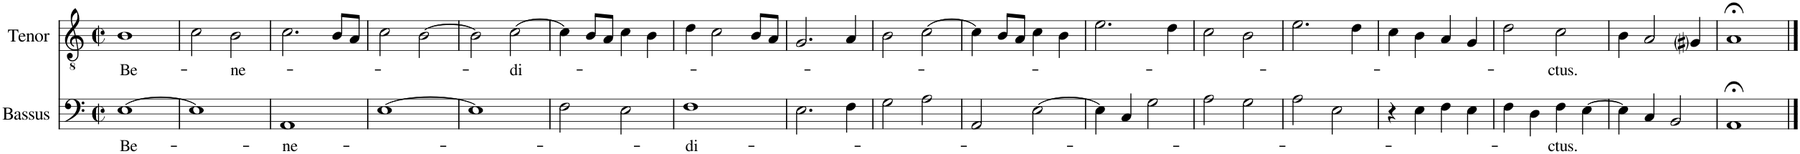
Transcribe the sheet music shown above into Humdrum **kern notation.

**kern	**text	**kern	**text
*part2	*part2	*part1	*part1
*staff2	*staff2	*staff1	*staff1
*I"Bassus	*	*I"Tenor	*
*I'B.	*	*I'T.	*
*clefF4	*	*clefGv2	*
*k[]	*	*k[]	*
*M2/2	*	*M2/2	*
*met(c|)	*	*met(c|)	*
=1	=1	=1	=1
!	!LO:LY:b	!	!LO:LY:b
[1E	Be-	1B	Be-
=2	=2	=2	=2
1E]	.	2c\	.
!	!	!	!LO:LY:b
.	.	2B\	-ne-
=3	=3	=3	=3
!	!LO:LY:b	!	!
1AA	-ne-	2.c\	.
.	.	8B/L	.
.	.	8A/J	.
=4	=4	=4	=4
[1E	.	2c\	.
.	.	[2B\	.
=5	=5	=5	=5
1E]	.	2B\]	.
!	!	!	!LO:LY:b
.	.	[2c\	-di-
=6	=6	=6	=6
2F\	.	4c\]	.
.	.	8B/L	.
.	.	8A/J	.
2E\	.	4c\	.
.	.	4B\	.
=7	=7	=7	=7
!	!LO:LY:b	!	!
1F	-di-	4d\	.
.	.	2c\	.
.	.	8B/L	.
.	.	8A/J	.
=8	=8	=8	=8
2.E\	.	2.G/	.
4F\	.	4A/	.
=9	=9	=9	=9
2G\	.	2B\	.
2A\	.	[2c\	.
=10	=10	=10	=10
2AA/	.	4c\]	.
.	.	8B/L	.
.	.	8A/J	.
[2E\	.	4c\	.
.	.	4B\	.
=11	=11	=11	=11
4E\]	.	2.e\	.
4C/	.	.	.
2G\	.	.	.
.	.	4d\	.
=12	=12	=12	=12
2A\	.	2c\	.
2G\	.	2B\	.
=13	=13	=13	=13
2A\	.	2.e\	.
2E\	.	.	.
.	.	4d\	.
=14	=14	=14	=14
4r	.	4c\	.
4E\	.	4B\	.
4F\	.	4A/	.
4E\	.	4G/	.
=15	=15	=15	=15
4F\	.	2d\	.
4D\	.	.	.
!	!LO:LY:b	!	!LO:LY:b
4F\	-ctus.	2c\	-ctus.
[4E\	.	.	.
=16	=16	=16	=16
4E\]	.	4B\	.
4C/	.	2A/	.
2BB/	.	.	.
.	.	4G#i/	.
=17	=17	=17	=17
1AA;<	.	1A;<	.
==	==	==	==
*-	*-	*-	*-
